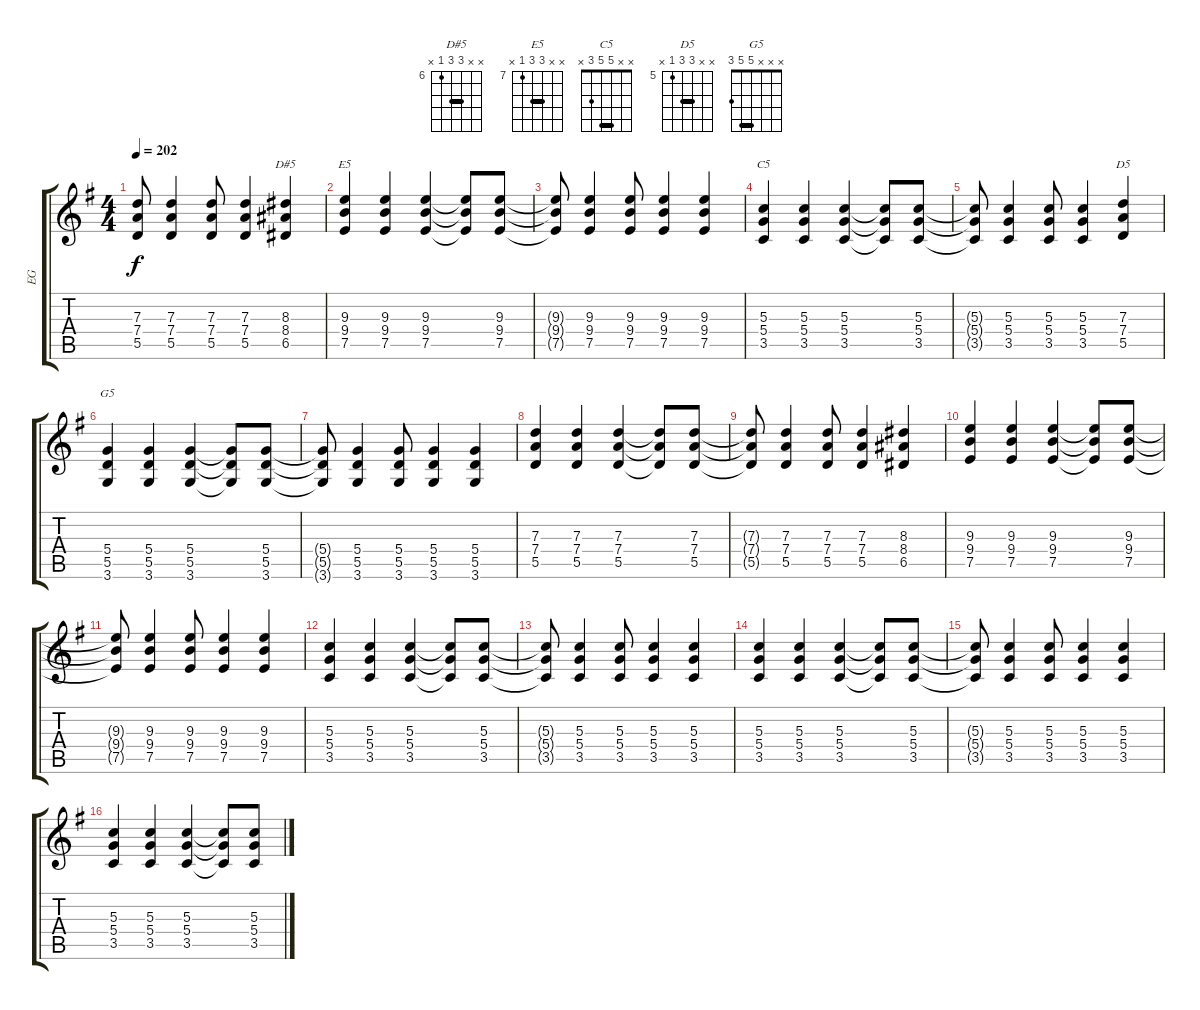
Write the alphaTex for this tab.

\track ("EG" "EG") {instrument overdrivenguitar}
\staff {score tabs}
\tuning (E4 B3 G3 D3 A2 E2) {hide}
\chord ("D#5" x x 8 8 6 x) {firstfret 6 barre 8}
\chord ("E5" x x 9 9 7 x) {firstfret 7 barre 9}
\chord ("C5" x x 5 5 3 x) {barre 5}
\chord ("D5" x x 7 7 5 x) {firstfret 5 barre 7}
\chord ("G5" x x x 5 5 3) {barre 5}
\ts (4 4)
\tempo 202
\clef g2
\ks g
(7.3{t} 7.4{t} 5.5{t}).8{dy f} (7.3 7.4 5.5).4 (7.3 7.4 5.5).8 (7.3 7.4 5.5).4 (8.3 8.4 6.5).4{ch "D#5"} |
(9.3 9.4 7.5).4{ch "E5"} (9.3 9.4 7.5).4 (9.3 9.4 7.5).4 (9.3{t} 9.4{t} 7.5{t}).8 (9.3 9.4 7.5).8 |
(9.3{t} 9.4{t} 7.5{t}).8 (9.3 9.4 7.5).4 (9.3 9.4 7.5).8 (9.3 9.4 7.5).4 (9.3 9.4 7.5).4 |
(5.3 5.4 3.5).4{ch "C5"} (5.3 5.4 3.5).4 (5.3 5.4 3.5).4 (5.3{t} 5.4{t} 3.5{t}).8 (5.3 5.4 3.5).8 |
(5.3{t} 5.4{t} 3.5{t}).8 (5.3 5.4 3.5).4 (5.3 5.4 3.5).8 (5.3 5.4 3.5).4 (7.3 7.4 5.5).4{ch "D5"} |
(5.4 5.5 3.6).4{ch "G5"} (5.4 5.5 3.6).4 (5.4 5.5 3.6).4 (5.4{t} 5.5{t} 3.6{t}).8 (5.4 5.5 3.6).8 |
(5.4{t} 5.5{t} 3.6{t}).8 (5.4 5.5 3.6).4 (5.4 5.5 3.6).8 (5.4 5.5 3.6).4 (5.4 5.5 3.6).4 |
(7.3 7.4 5.5).4 (7.3 7.4 5.5).4 (7.3 7.4 5.5).4 (7.3{t} 7.4{t} 5.5{t}).8 (7.3 7.4 5.5).8 |
(7.3{t} 7.4{t} 5.5{t}).8 (7.3 7.4 5.5).4 (7.3 7.4 5.5).8 (7.3 7.4 5.5).4 (8.3 8.4 6.5).4 |
(9.3 9.4 7.5).4 (9.3 9.4 7.5).4 (9.3 9.4 7.5).4 (9.3{t} 9.4{t} 7.5{t}).8 (9.3 9.4 7.5).8 |
(9.3{t} 9.4{t} 7.5{t}).8 (9.3 9.4 7.5).4 (9.3 9.4 7.5).8 (9.3 9.4 7.5).4 (9.3 9.4 7.5).4 |
(5.3 5.4 3.5).4 (5.3 5.4 3.5).4 (5.3 5.4 3.5).4 (5.3{t} 5.4{t} 3.5{t}).8 (5.3 5.4 3.5).8 |
(5.3{t} 5.4{t} 3.5{t}).8 (5.3 5.4 3.5).4 (5.3 5.4 3.5).8 (5.3 5.4 3.5).4 (5.3 5.4 3.5).4 |
(5.3 5.4 3.5).4 (5.3 5.4 3.5).4 (5.3 5.4 3.5).4 (5.3{t} 5.4{t} 3.5{t}).8 (5.3 5.4 3.5).8 |
(5.3{t} 5.4{t} 3.5{t}).8 (5.3 5.4 3.5).4 (5.3 5.4 3.5).8 (5.3 5.4 3.5).4 (5.3 5.4 3.5).4 |
(5.3 5.4 3.5).4 (5.3 5.4 3.5).4 (5.3 5.4 3.5).4 (5.3{t} 5.4{t} 3.5{t}).8 (5.3 5.4 3.5).8
